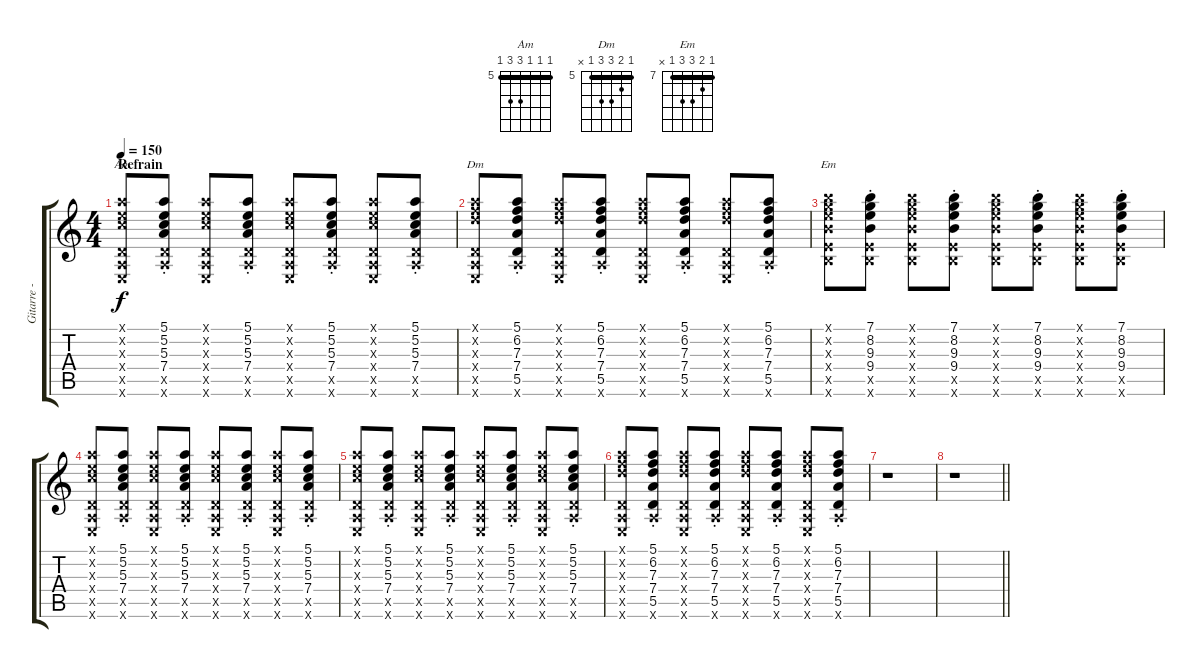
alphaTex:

\track ("Gitarre - Philipp Hofmann" "Gitarre - ") {instrument distortionguitar}
\staff {score tabs}
\tuning (E4 B3 G3 D3 A2 E2) {hide}
\chord ("Am" 5 5 5 7 7 5) {firstfret 5 barre 5}
\chord ("Dm" 5 6 7 7 5 x) {firstfret 5 barre 5}
\chord ("Em" 7 8 9 9 7 x) {firstfret 7 barre 7}
\ts (4 4)
\section ("" "Refrain")
\tempo 150
\clef g2
\ks c
(5.1{x} 5.2{x} 5.3{x} 0.4{x} 0.5{x} 0.6{x}).8{ch "Am" dy f} (5.1{st} 5.2{st} 5.3{st} 7.4{st} 5.5{x} 5.6{x}).8 (5.1{x} 5.2{x} 5.3{x} 0.4{x} 0.5{x} 0.6{x}).8 (5.1{st} 5.2{st} 5.3{st} 7.4{st} 5.5{x} 5.6{x}).8 (5.1{x} 5.2{x} 5.3{x} 0.4{x} 0.5{x} 0.6{x}).8 (5.1{st} 5.2{st} 5.3{st} 7.4{st} 5.5{x} 5.6{x}).8 (5.1{x} 5.2{x} 5.3{x} 0.4{x} 0.5{x} 0.6{x}).8 (5.1{st} 5.2{st} 5.3{st} 7.4{st} 5.5{x} 5.6{x}).8 |
(5.1{x} 6.2{x} 7.3{x} 0.4{x} 0.5{x} 0.6{x}).8{ch "Dm"} (5.1{st} 6.2{st} 7.3{st} 7.4{st} 5.5{st} 5.6{x}).8 (5.1{x} 6.2{x} 7.3{x} 0.4{x} 0.5{x} 0.6{x}).8 (5.1{st} 6.2{st} 7.3{st} 7.4{st} 5.5{st} 5.6{x}).8 (5.1{x} 6.2{x} 7.3{x} 0.4{x} 0.5{x} 0.6{x}).8 (5.1{st} 6.2{st} 7.3{st} 7.4{st} 5.5{st} 5.6{x}).8 (5.1{x} 6.2{x} 7.3{x} 0.4{x} 0.5{x} 0.6{x}).8 (5.1{st} 6.2{st} 7.3{st} 7.4{st} 5.5{st} 5.6{x}).8 |
(7.1{x} 8.2{x} 9.3{x} 9.4{x} 7.5{x} 7.6{x}).8{ch "Em"} (7.1{st} 8.2{st} 9.3{st} 9.4{st} 7.5{x} 7.6{x}).8 (7.1{x} 8.2{x} 9.3{x} 9.4{x} 7.5{x} 7.6{x}).8 (7.1{st} 8.2{st} 9.3{st} 9.4{st} 7.5{x} 7.6{x}).8 (7.1{x} 8.2{x} 9.3{x} 9.4{x} 7.5{x} 7.6{x}).8 (7.1{st} 8.2{st} 9.3{st} 9.4{st} 7.5{x} 7.6{x}).8 (7.1{x} 8.2{x} 9.3{x} 9.4{x} 7.5{x} 7.6{x}).8 (7.1{st} 8.2{st} 9.3{st} 9.4{st} 7.5{x} 7.6{x}).8 |
(5.1{x} 5.2{x} 5.3{x} 0.4{x} 0.5{x} 0.6{x}).8 (5.1{st} 5.2{st} 5.3{st} 7.4{st} 5.5{x} 5.6{x}).8 (5.1{x} 5.2{x} 5.3{x} 0.4{x} 0.5{x} 0.6{x}).8 (5.1{st} 5.2{st} 5.3{st} 7.4{st} 5.5{x} 5.6{x}).8 (5.1{x} 5.2{x} 5.3{x} 0.4{x} 0.5{x} 0.6{x}).8 (5.1{st} 5.2{st} 5.3{st} 7.4{st} 5.5{x} 5.6{x}).8 (5.1{x} 5.2{x} 5.3{x} 0.4{x} 0.5{x} 0.6{x}).8 (5.1{st} 5.2{st} 5.3{st} 7.4{st} 5.5{x} 5.6{x}).8 |
(5.1{x} 5.2{x} 5.3{x} 0.4{x} 0.5{x} 0.6{x}).8 (5.1{st} 5.2{st} 5.3{st} 7.4{st} 5.5{x} 5.6{x}).8 (5.1{x} 5.2{x} 5.3{x} 0.4{x} 0.5{x} 0.6{x}).8 (5.1{st} 5.2{st} 5.3{st} 7.4{st} 5.5{x} 5.6{x}).8 (5.1{x} 5.2{x} 5.3{x} 0.4{x} 0.5{x} 0.6{x}).8 (5.1{st} 5.2{st} 5.3{st} 7.4{st} 5.5{x} 5.6{x}).8 (5.1{x} 5.2{x} 5.3{x} 0.4{x} 0.5{x} 0.6{x}).8 (5.1{st} 5.2{st} 5.3{st} 7.4{st} 5.5{x} 5.6{x}).8 |
(5.1{x} 6.2{x} 7.3{x} 0.4{x} 0.5{x} 0.6{x}).8 (5.1{st} 6.2{st} 7.3{st} 7.4{st} 5.5{st} 5.6{x}).8 (5.1{x} 6.2{x} 7.3{x} 0.4{x} 0.5{x} 0.6{x}).8 (5.1{st} 6.2{st} 7.3{st} 7.4{st} 5.5{st} 5.6{x}).8 (5.1{x} 6.2{x} 7.3{x} 0.4{x} 0.5{x} 0.6{x}).8 (5.1{st} 6.2{st} 7.3{st} 7.4{st} 5.5{st} 5.6{x}).8 (5.1{x} 6.2{x} 7.3{x} 0.4{x} 0.5{x} 0.6{x}).8 (5.1{st} 6.2{st} 7.3{st} 7.4{st} 5.5{st} 5.6{x}).8 |
r.1 |
\barLineRight lightlight
r.1
